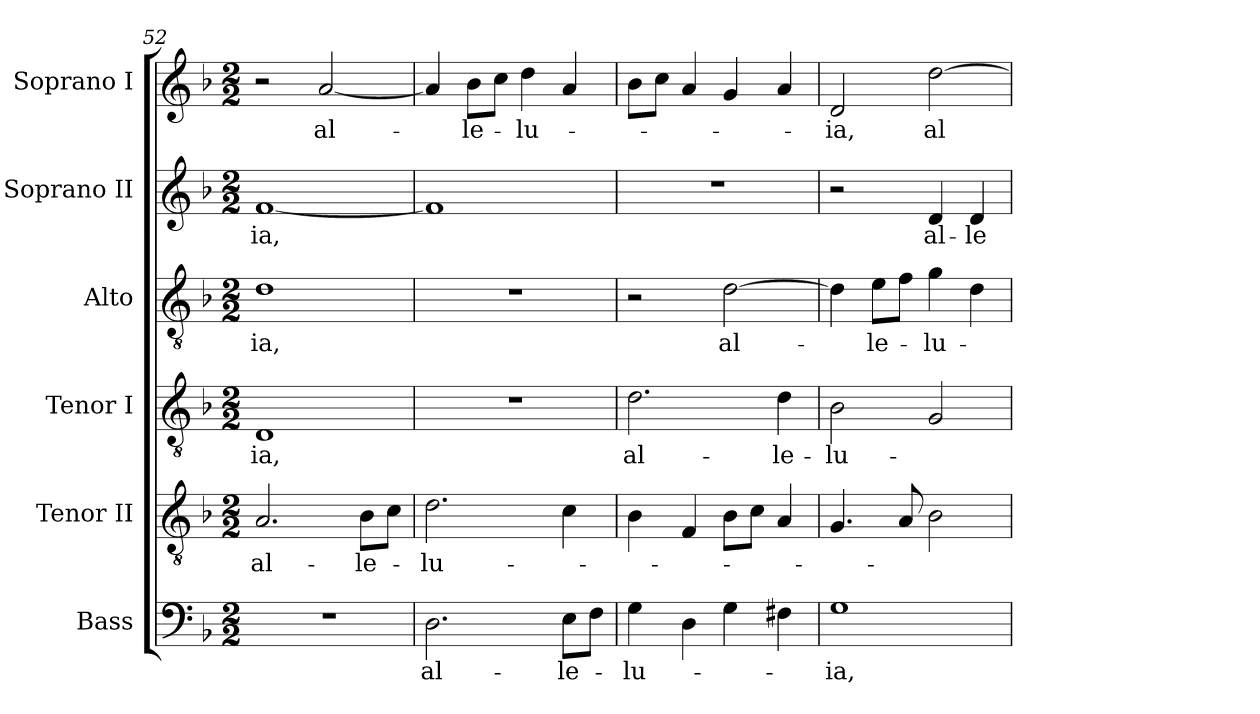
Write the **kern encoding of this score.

**kern	**text	**kern	**text	**kern	**text	**kern	**text	**kern	**text	**kern	**text
*part6	*part6	*part5	*part5	*part4	*part4	*part3	*part3	*part2	*part2	*part1	*part1
*staff6	*staff6	*staff5	*staff5	*staff4	*staff4	*staff3	*staff3	*staff2	*staff2	*staff1	*staff1
*I"Bass	*	*I"Tenor II	*	*I"Tenor I	*	*I"Alto	*	*I"Soprano II	*	*I"Soprano I	*
*I'B.	*	*I'T.	*	*I'T.	*	*I'A.	*	*I'S.	*	*I'S.	*
!!LO:LB:g=z
*clefF4	*	*clefGv2	*	*clefGv2	*	*clefGv2	*	*clefG2	*	*clefG2	*
*	*	*ITrd7c12	*	*ITrd7c12	*	*	*	*	*	*	*
*k[b-]	*	*k[b-]	*	*k[b-]	*	*k[b-]	*	*k[b-]	*	*k[b-]	*
*F:	*	*F:	*	*F:	*	*F:	*	*F:	*	*F:	*
*M2/2	*	*M2/2	*	*M2/2	*	*M2/2	*	*M2/2	*	*M2/2	*
=52	=52	=52	=52	=52	=52	=52	=52	=52	=52	=52	=52
!	!	!	!LO:LY:b:color=#000000	!	!	!	!	!	!	!	!
!	!	!	!	!	!LO:LY:b:color=#000000	!	!	!	!	!	!
!	!	!	!	!	!	!	!LO:LY:b:color=#000000	!	!	!	!
!	!	!	!	!	!	!	!	!	!LO:LY:b:color=#000000	!	!
1r	.	2.AAi/	al-	1DDi	-ia,	1di	-ia,	[<1fi	-ia,	2r	.
!	!	!	!	!	!	!	!	!	!	!	!LO:LY:b:color=#000000
.	.	.	.	.	.	.	.	.	.	[<2ai/	al-
!	!	!	!LO:LY:b:color=#000000	!	!	!	!	!	!	!	!
.	.	8BB-i\L	-le-	.	.	.	.	.	.	.	.
.	.	8Ci\J	.	.	.	.	.	.	.	.	.
=53	=53	=53	=53	=53	=53	=53	=53	=53	=53	=53	=53
!	!LO:LY:b:color=#000000	!	!	!	!	!	!	!	!	!	!
!	!	!	!LO:LY:b:color=#000000	!	!	!	!	!	!	!	!
2.Di\	al-	2.Di\	-lu-	1r	.	1r	.	1fi]	.	4ai/]	.
!	!	!	!	!	!	!	!	!	!	!	!LO:LY:b:color=#000000
.	.	.	.	.	.	.	.	.	.	8b-i\L	-le-
.	.	.	.	.	.	.	.	.	.	8cci\J	.
!	!	!	!	!	!	!	!	!	!	!	!LO:LY:b:color=#000000
.	.	.	.	.	.	.	.	.	.	4ddi\	-lu-
!	!LO:LY:b:color=#000000	!	!	!	!	!	!	!	!	!	!
8Ei\L	-le-	4Ci\	.	.	.	.	.	.	.	4ai/	.
8Fi\J	.	.	.	.	.	.	.	.	.	.	.
=54	=54	=54	=54	=54	=54	=54	=54	=54	=54	=54	=54
!	!LO:LY:b:color=#000000	!	!	!	!	!	!	!	!	!	!
!	!	!	!	!	!LO:LY:b:color=#000000	!	!	!	!	!	!
4Gi\	-lu-	4BB-i\	.	2.Di\	al-	2r	.	1r	.	8b-i\L	.
.	.	.	.	.	.	.	.	.	.	8cci\J	.
4Di\	.	4FFi/	.	.	.	.	.	.	.	4ai/	.
!	!	!	!	!	!	!	!LO:LY:b:color=#000000	!	!	!	!
4Gi\	.	8BB-i\L	.	.	.	[>2di\	al-	.	.	4gi/	.
.	.	8Ci\J	.	.	.	.	.	.	.	.	.
!	!	!	!	!	!LO:LY:b:color=#000000	!	!	!	!	!	!
4F#Xi\	.	4AAi/	.	4Di\	-le-	.	.	.	.	4ai/	.
=55	=55	=55	=55	=55	=55	=55	=55	=55	=55	=55	=55
!	!LO:LY:b:color=#000000	!	!	!	!	!	!	!	!	!	!
!	!	!	!	!	!LO:LY:b:color=#000000	!	!	!	!	!	!
!	!	!	!	!	!	!	!	!	!	!	!LO:LY:b:color=#000000
1Gi	-ia,	4.GGi/	.	2BB-i\	-lu-	4di\]	.	2r	.	2di/	-ia,
!	!	!	!	!	!	!	!LO:LY:b:color=#000000	!	!	!	!
.	.	.	.	.	.	8ei\L	-le-	.	.	.	.
.	.	8AAi/	.	.	.	8fi\J	.	.	.	.	.
!	!	!	!	!	!	!	!LO:LY:b:color=#000000	!	!	!	!
!	!	!	!	!	!	!	!	!	!LO:LY:b:color=#000000	!	!
!	!	!	!	!	!	!	!	!	!	!	!LO:LY:b:color=#000000
.	.	2BB-i\	.	2GGi/	.	4gi\	-lu-	4di/	al-	[>2ddi\	al-
!	!	!	!	!	!	!	!	!	!LO:LY:b:color=#000000	!	!
.	.	.	.	.	.	4di\	.	4di/	-le-	.	.
=	=	=	=	=	=	=	=	=	=	=	=
*-	*-	*-	*-	*-	*-	*-	*-	*-	*-	*-	*-
